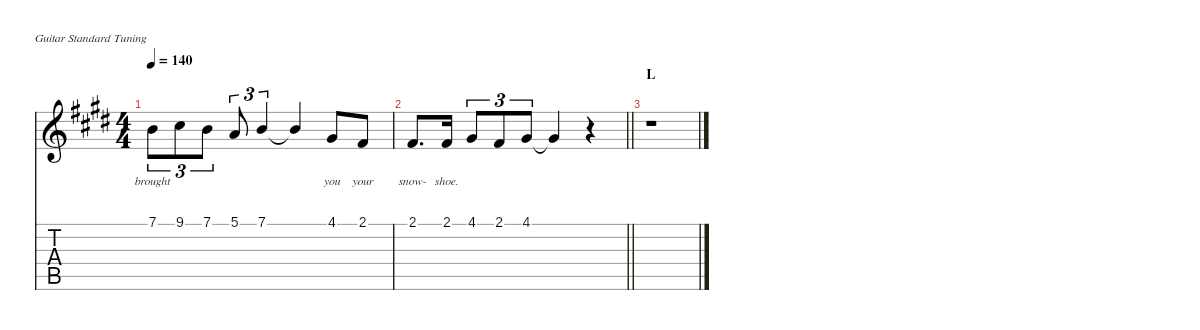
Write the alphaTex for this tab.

\defaultSystemsLayout 4
\hideDynamics
\bracketExtendMode nobrackets
\singleTrackTrackNamePolicy hidden
\multiTrackTrackNamePolicy hidden
\firstSystemTrackNameMode fullname
\firstSystemTrackNameOrientation horizontal
\otherSystemsTrackNameOrientation horizontal
\track ("Vocals" "led.synth.") {instrument lead6voice}
\staff {score tabs}
\tuning (E4 B3 G3 D3 A2 E2)
\ts (4 4)
\tempo 140
\clef g2
\ks e
7.1{acc forcenatural}.8{tu (3 2) lyrics (0 "brought") lyrics (1 "") lyrics (2 "") lyrics (3 "") lyrics (4 "") dy fff beam Down} 9.1{acc #}.8{tu (3 2) lyrics (0 " ") lyrics (1 "") lyrics (2 "") lyrics (3 "") lyrics (4 "") beam Down} 7.1{acc forcenatural}.8{tu (3 2) lyrics (0 " ") lyrics (1 "") lyrics (2 "") lyrics (3 "") lyrics (4 "") beam Down} 5.1{acc forcenatural}.8{tu (3 2) lyrics (0 " ") lyrics (1 "") lyrics (2 "") lyrics (3 "") lyrics (4 "") beam Up} 7.1{acc forcenatural}.4{tu (3 2) lyrics (0 " ") lyrics (1 "") lyrics (2 "") lyrics (3 "") lyrics (4 "") beam Up} 7.1{t acc forcenatural}.4{dy f beam Up} 4.1{acc #}.8{lyrics (0 "you") lyrics (1 "") lyrics (2 "") lyrics (3 "") lyrics (4 "") dy fff beam Up} 2.1{acc #}.8{lyrics (0 "your") lyrics (1 "") lyrics (2 "") lyrics (3 "") lyrics (4 "") beam Up} |
\barLineRight lightlight
2.1{acc #}.8{d lyrics (0 "snow-") lyrics (1 "") lyrics (2 "") lyrics (3 "") lyrics (4 "") beam Up} 2.1{acc #}.16{lyrics (0 "shoe.") lyrics (1 "") lyrics (2 "") lyrics (3 "") lyrics (4 "") beam Up} 4.1{acc #}.8{tu (3 2) beam Up} 2.1{acc #}.8{tu (3 2) beam Up} 4.1{acc #}.8{tu (3 2) beam Up} 4.1{t acc #}.4{dy f beam Up} r.4{beam Up} |
\section ("" "L")
r.1{beam Down}
